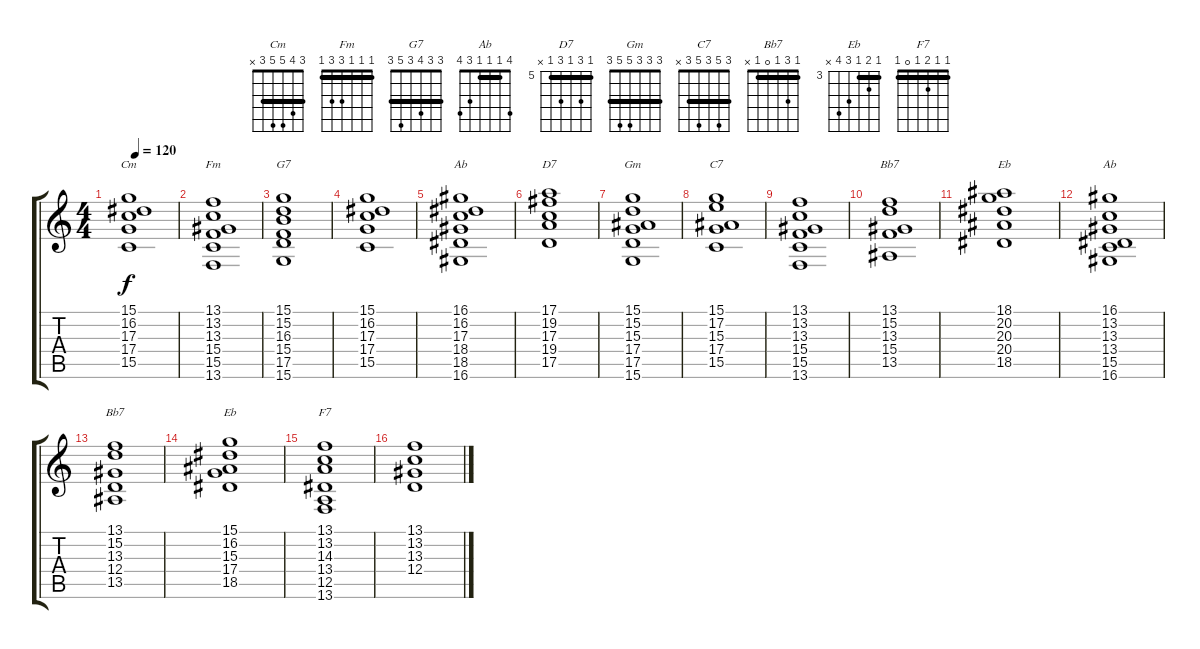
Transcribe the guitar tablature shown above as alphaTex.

\track "" {instrument choiraahs}
\staff {score tabs}
\tuning (E4 B3 G3 D3 A2 E2) {hide}
\chord ("Cm" 3 4 5 5 3 x) {barre 3}
\chord ("Fm" 1 1 1 3 3 1) {barre 1}
\chord ("G7" 3 3 4 3 5 3) {barre 3}
\chord ("Ab" 4 4 5 6 6 4) {firstfret 4 barre 4}
\chord ("D7" 5 7 5 7 5 x) {firstfret 5 barre 5}
\chord ("Gm" 3 3 3 5 5 3) {barre 3}
\chord ("C7" 3 5 3 5 3 x) {barre 3}
\chord ("Bb7" 1 3 1 3 1 x) {barre 1}
\chord ("Eb" 6 8 8 8 6 x) {firstfret 6 barre 6}
\chord ("Ab" 4 1 1 1 3 4) {barre 1}
\chord ("Bb7" 1 3 1 0 1 x) {barre 1}
\chord ("Eb" 3 4 3 5 6 x) {firstfret 3 barre 3}
\chord ("F7" 1 1 2 1 0 1) {barre 1}
\ts (4 4)
\tempo 120
\clef g2
\ks c
(15.1 16.2 17.3 17.4 15.5).1{ch "Cm" dy f instrument choiraahs} |
(13.1 13.2 13.3 15.4 15.5 13.6).1{ch "Fm"} |
(15.1 15.2 16.3 15.4 17.5 15.6).1{ch "G7"} |
(15.1 16.2 17.3 17.4 15.5).1 |
(16.1 16.2 17.3 18.4 18.5 16.6).1{ch "Ab"} |
(17.1 19.2 17.3 19.4 17.5).1{ch "D7"} |
(15.1 15.2 15.3 17.4 17.5 15.6).1{ch "Gm"} |
(15.1 17.2 15.3 17.4 15.5).1{ch "C7"} |
(13.1 13.2 13.3 15.4 15.5 13.6).1 |
(13.1 15.2 13.3 15.4 13.5).1{ch "Bb7"} |
(18.1 20.2 20.3 20.4 18.5).1{ch "Eb"} |
(16.1 13.2 13.3 13.4 15.5 16.6).1{ch "Ab"} |
(13.1 15.2 13.3 12.4 13.5).1{ch "Bb7"} |
(15.1 16.2 15.3 17.4 18.5).1{ch "Eb"} |
(13.1 13.2 14.3 13.4 12.5 13.6).1{ch "F7"} |
(13.1 13.2 13.3 12.4).1
